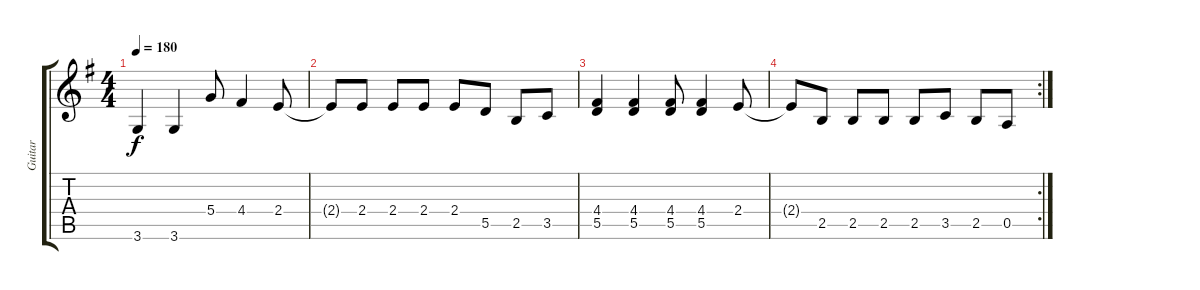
\track ("Guitar" "Guitar") {instrument electricguitarclean bank 255}
\staff {score tabs}
\tuning (E4 B3 G3 D3 A2 E2) {hide}
\ts (4 4)
\tempo 180
\clef g2
\ks g
3.6.4{dy f} 3.6.4 5.4.8 4.4.4 2.4.8 |
2.4{t}.8 2.4.8 2.4.8 2.4.8 2.4.8 5.5.8 2.5.8 3.5.8 |
(4.4 5.5).4 (4.4 5.5).4 (4.4 5.5).8 (4.4 5.5).4 2.4.8 |
\rc 2
2.4{t}.8 2.5.8 2.5.8 2.5.8 2.5.8 3.5.8 2.5.8 0.5.8
